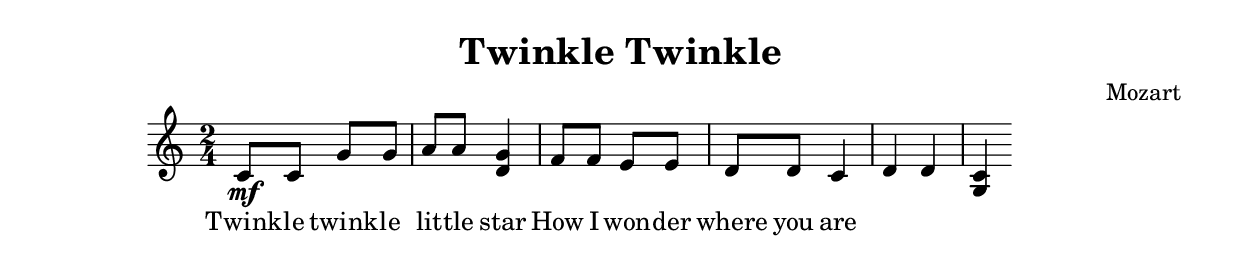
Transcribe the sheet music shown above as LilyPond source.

\header {
  title = "Twinkle Twinkle"
  composer = "Mozart"
}

\relative c' {
 \time 2/4
  c8\mf c g' g
  a a <g d>4
  f8 f e e
  d d c4
  d d <c g>4
}

\addlyrics {
  Twink -- le twink -- le lit -- tle star
  How I won -- der where you are
}
